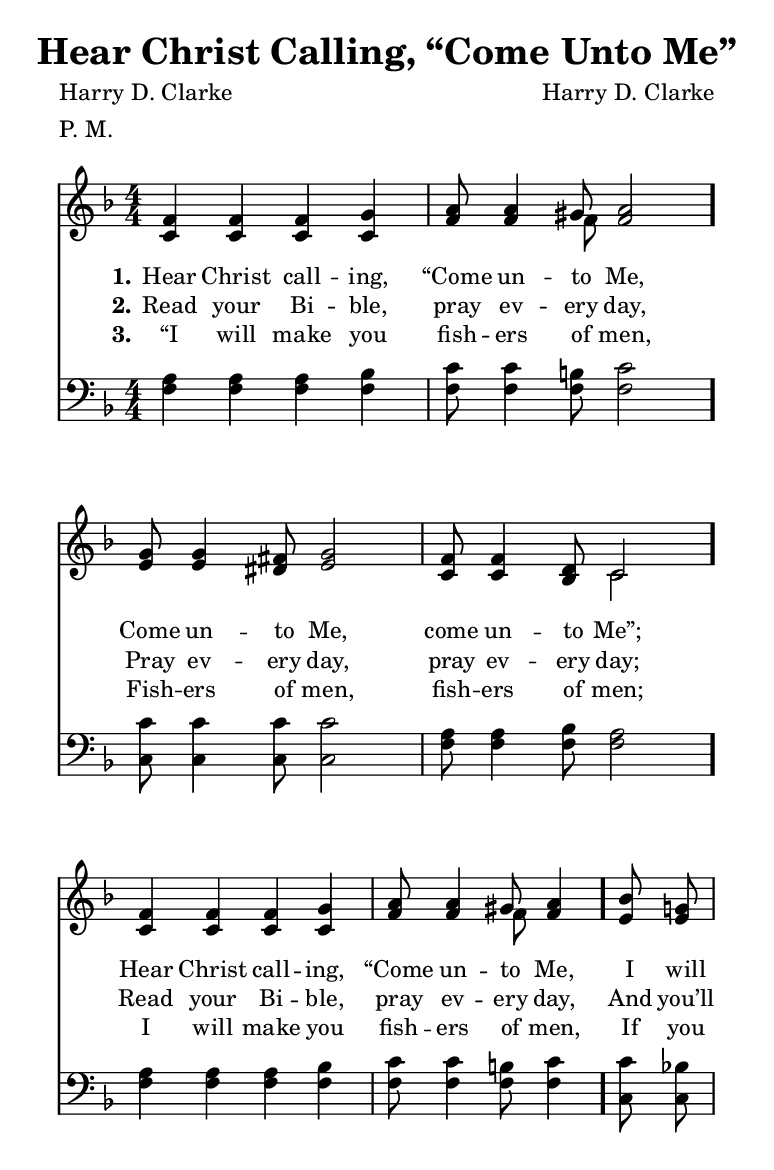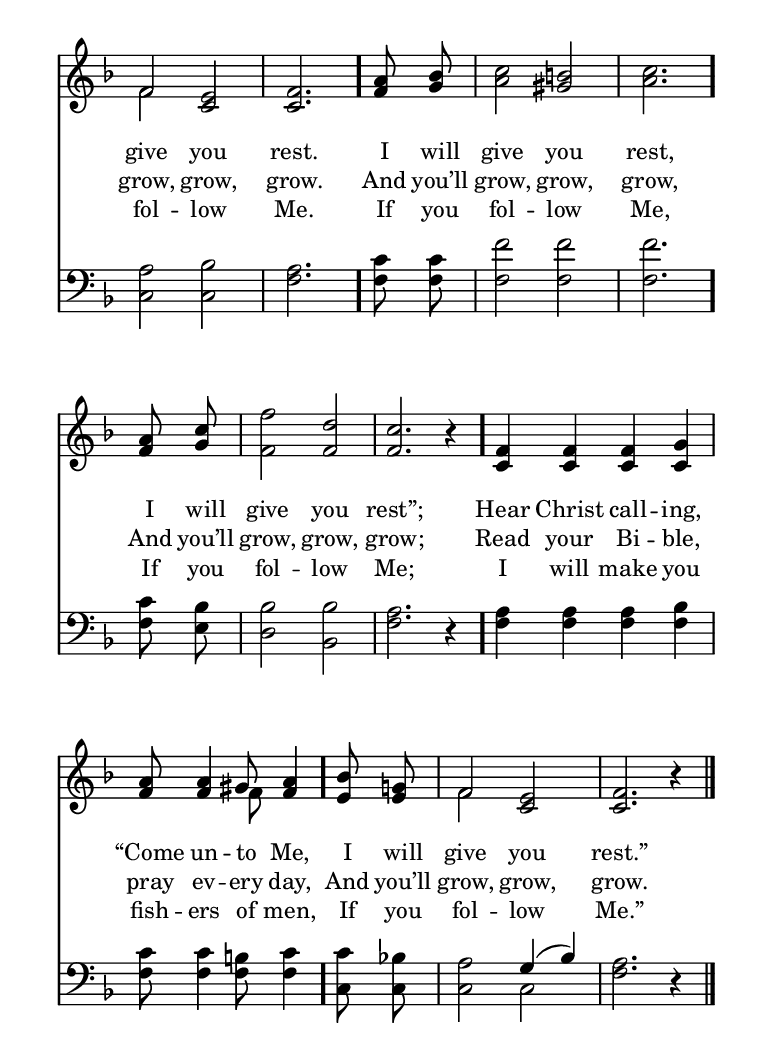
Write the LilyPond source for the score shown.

\include "common/global.ily"
\paper {
  \include "common/paper.ily"
  system-count = #(cond (is-eogsized 4) (#t #f))
}

\header{
  %children
  hymnnumber = "350"
  title = "Hear Christ Calling, “Come Unto Me”"
  tunename = ""
  meter = "P. M."
  poet = "Harry D. Clarke"
  composer = "Harry D. Clarke"
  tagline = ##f
}

global = {
  \include "common/overrides.ily"
  \override Staff.TimeSignature.style = #'numbered
  \time 4/4
  \override Score.MetronomeMark.transparent = ##t % hide all fermata changes too
  \tempo 4=90
  \key f \major
  \autoBeamOff
}

patternB = { c8 c4 c8 c2 | }
patternA = { c4 c c c | \patternB }
patternC = { c8 c c2 c | c2. }

notesSoprano = {
\global
\relative c' {

  \changePitch \patternA { f f f g | a a gis a }
  \changePitch \patternB { g g fis g | f f d c }
  \changePitch \patternA { f f f g | a a gis } a4
  \changePitch \patternC { bes g | f e | f }
  \changePitch \patternC { a bes | c b | c }
  \changePitch \patternC { a c | f d | c } r4
  \changePitch \patternA { f, f f g | a a gis } a4
  \changePitch \patternC { bes g | f e | f } r4

  \bar "|."

}
}

notesAlto = {
\global
\relative e' {

  \changePitch \patternA { c c c c | f f f f }
  \changePitch \patternB { e e dis e | c c bes c }
  \changePitch \patternA { c c c c | f f f } f4
  \changePitch \patternC { e e | f c | c }
  \changePitch \patternC { f g | a gis | a }
  \changePitch \patternC { f g | f f | f } r4
  \changePitch \patternA { c c c c | f f f } f4
  \changePitch \patternC { e e | f c | c } r4

}
}

notesTenor = {
\global
\relative a {

  \changePitch \patternA { a a a bes | c c b c }
  \changePitch \patternB { c c c c | a a bes a }
  \changePitch \patternA { a a a bes | c c b } c4
  \changePitch \patternC { c bes | a bes | a }
  \changePitch \patternC { c c | f f | f }
  \changePitch \patternC { c bes | bes bes | a } r4
  \changePitch \patternA { a a a bes | c c b } c4
  c8 bes | a2 g4( bes) | a2. r4

}
}

notesBass = {
\global
\relative f {

  \changePitch \patternA { f f f f | f f f f }
  \changePitch \patternB { c c c c | f f f f }
  \changePitch \patternA { f f f f | f f f } f4
  \changePitch \patternC { c c | c c | f }
  \changePitch \patternC { f f | f f | f }
  \changePitch \patternC { f e | d bes | f' } r4
  \changePitch \patternA { f f f f | f f f } f4
  \changePitch \patternC { c c | c c | f } r4

}
}

wordsA = \lyricmode {
\set stanza = "1."

Hear Christ call -- ing, “Come un -- to Me, \bar "."
Come un -- to Me, come un -- to Me”; \bar "."
Hear Christ call -- ing, “Come un -- to Me, \bar "."
I will give you rest. \bar "."
I will give you rest, \bar "."
I will give you rest”; \bar "."
Hear Christ call -- ing, “Come un -- to Me, \bar "."
I will give you rest.” \bar "."

}

wordsB = \lyricmode {
\set stanza = "2."

Read your Bi -- ble, pray ev -- ery day,
Pray ev -- ery day, pray ev -- ery day;
Read your Bi -- ble, pray ev -- ery day,
And you’ll grow, grow, grow.
And you’ll grow, grow, grow,
And you’ll grow, grow, grow;
Read your Bi -- ble, pray ev -- ery day,
And you’ll grow, grow, grow.

}

wordsC = \lyricmode {
\set stanza = "3."

“I will make you fish -- ers of men,
Fish -- ers of men, fish -- ers of men;
I will make you fish -- ers of men,
If you fol -- low Me.
If you fol -- low Me,
If you fol -- low Me;
I will make you fish -- ers of men,
If you fol -- low Me.”

}

\score {
  \context ChoirStaff <<
    \context Staff = upper <<
      \set Staff.autoBeaming = ##f
      \set ChoirStaff.systemStartDelimiter = #'SystemStartBar
      \set ChoirStaff.printPartCombineTexts = ##f
      \partcombine #'(2 . 9) \notesSoprano \notesAlto
      \context NullVoice = sopranos { \voiceOne << \notesSoprano >> }
      \context NullVoice = altos { \voiceTwo << \notesAlto >> }
      \context Lyrics = one   \lyricsto sopranos \wordsA
      \context Lyrics = two   \lyricsto sopranos \wordsB
      \context Lyrics = three \lyricsto sopranos \wordsC
    >>
    \context Staff = men <<
      \set Staff.autoBeaming = ##f
      \clef bass
      \set ChoirStaff.printPartCombineTexts = ##f
      \partcombine #'(2 . 9) \notesTenor \notesBass
      \context NullVoice = tenors { \voiceOne << \notesTenor >> }
      \context NullVoice = basses { \voiceTwo << \notesBass >> }
    >>
  >>
  \layout {
    \include "common/layout.ily"
  }
  \midi{
    \include "common/midi.ily"
  }
}

\version "2.19.49"  % necessary for upgrading to future LilyPond versions.

% vi:set et ts=2 sw=2 ai nocindent syntax=lilypond:
